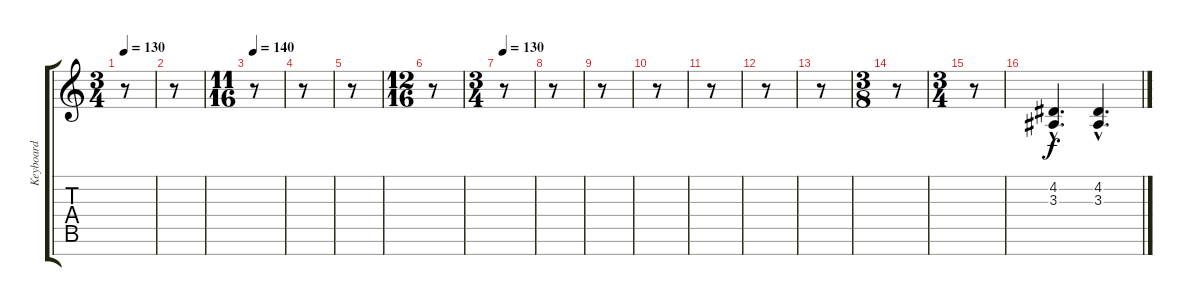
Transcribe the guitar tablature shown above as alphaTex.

\track ("Keyboard" "Keyboard") {instrument acousticgrandpiano}
\staff {score tabs}
\tuning (E6 B3 G3 D3 A2 E2 B1) {hide}
\ts (3 4)
\tempo 130
\clef g2
\ks c
r.8{dy f} |
r.8 |
\ts (11 16)
\tempo 140
r.8 |
r.8 |
r.8 |
\ts (12 16)
r.8 |
\ts (3 4)
\tempo 130
r.8 |
r.8 |
r.8 |
r.8 |
r.8 |
r.8 |
r.8 |
\ts (3 8)
r.8 |
\ts (3 4)
r.8 |
(4.2{hac} 3.3{hac}).4{d volume 13 instrument acousticgrandpiano} (4.2{hac} 3.3{hac}).4{d}
